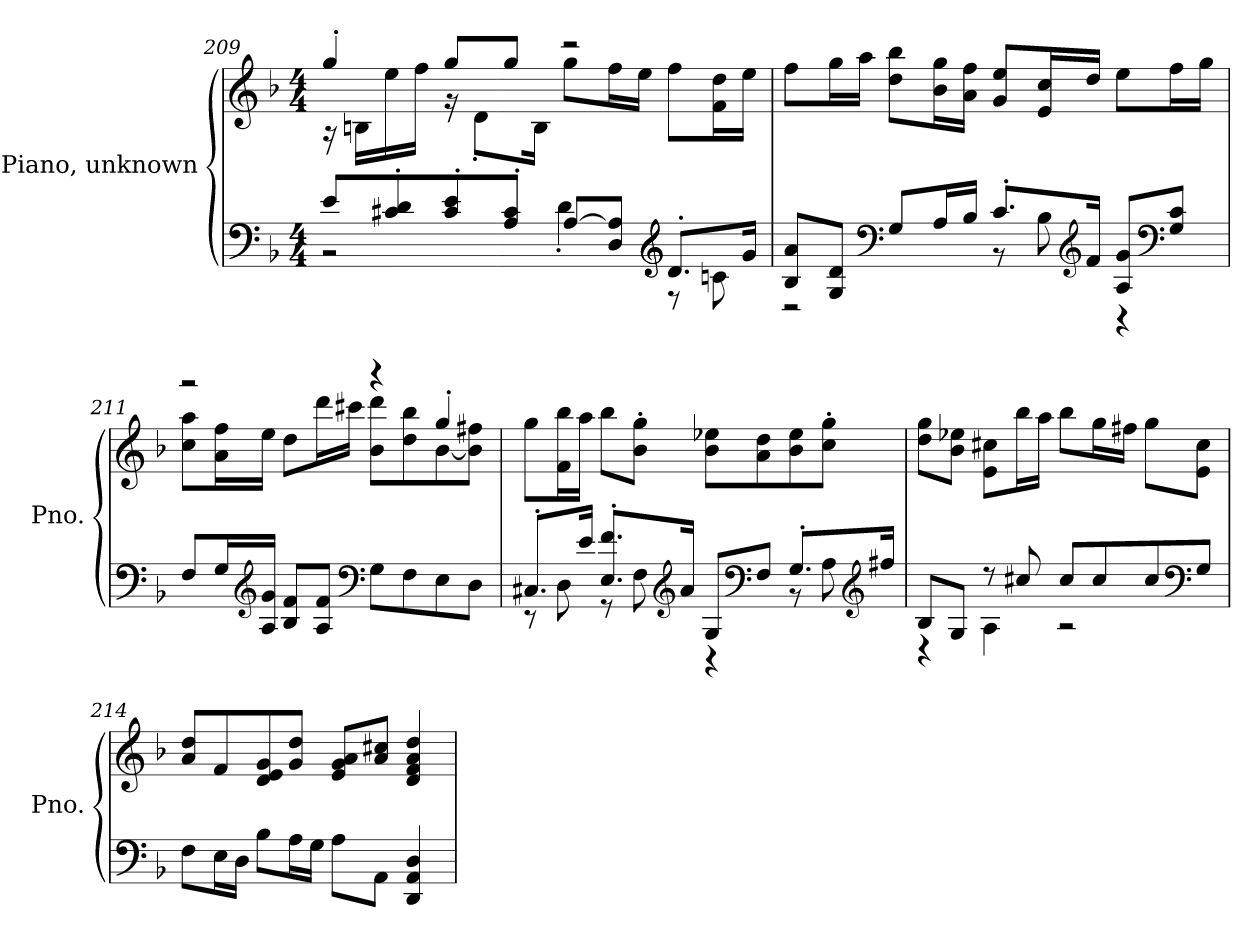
**kern	**kern
*part1	*part1
*staff2	*staff1
*I"Piano, unknown	*
*I'Pno.	*
*clefF4	*clefG2
*k[b-]	*k[b-]
*M4/4	*M4/4
=209	=209
*^	*^
8e/L	2r	4gg'/	16r
.	.	.	16Bn\LL
8c#X/' 8d/'	.	.	16ee\
.	.	.	16ff\JJ
8c#/' 8e/'	.	8gg/L	16r
.	.	.	8d'\L
8A/' 8c#/'J	.	8gg/J	.
.	.	.	16B\Jk
[8A/L	4d'\	2r	8gg\L
8D/ 8A/]J	.	.	16ff\L
.	.	.	16ee\JJ
*clefG2	*	*	*
8.d'/L	8r	.	8ff\L
.	8cn\	.	16f\ 16dd\L
16g/Jk	.	.	16ee\JJ
*	*	*v	*v
!!LO:LB:g=z
=210	=210	=210
8B-/ 8a/L	2r	8ff\L
8G/ 8d/J	.	16gg\L
.	.	16aa\JJ
*clefF4	*	*
8G/L	.	8dd\ 8bb-\L
16A/L	.	16b-\ 16gg\L
16B-/JJ	.	16a\ 16ff\JJ
8.c'/L	8r	8g/ 8ee/L
.	8B-\	16e/ 16cc/L
*clefG2	*	*
16f/Jk	.	16dd/JJ
8A/ 8g/L	4r	8ee\L
*clefF4	*	*
8G/ 8c/J	.	16ff\L
.	.	16gg\JJ
*v	*v	*
=211	=211
*	*^
8F/L	2r	8cc\ 8aa\L
16G/L	.	16a\ 16ff\L
*clefG2	*	*
16A/ 16g/JJ	.	16ee\JJ
8B-/ 8f/L	.	8dd\L
8A/ 8f/J	.	16ddd\L
.	.	16ccc#X\JJ
*clefF4	*	*
8G\L	4r	8b-\ 8ddd\L
8F\	.	8dd\ 8bb-\
8E\	4gg'/	[8b-\
8D\J	.	8b-\] 8ff#X\J
*	*v	*v
!!LO:LB:g=z
=212	=212
*^	*
8.C#X'/L	8r	8gg\L
.	8D\	16f\ 16bb-\L
16e/Jk	.	16aa\JJ
8.E/' 8.f/'L	8r	8bb-\L
.	8F\	8b-\' 8gg\'J
*clefG2	*	*
16a/Jk	.	.
8G/L	4r	8b-\ 8ee-X\L
*clefF4	*	*
8F/J	.	8a\ 8dd\
8.G'/L	8r	8b-\ 8ee-\
.	8A\	8cc\' 8gg\'J
*clefG2	*	*
16ff#X/Jk	.	.
=213	=213	=213
8B-/L	4r	8dd\ 8gg\L
8G/J	.	8b-\ 8ee-X\J
8r	4A\	8e\ 8cc#X\L
8cc#X/	.	16bb-\L
.	.	16aa\JJ
8cc#/L	2r	8bb-\L
8cc#/	.	16gg\L
.	.	16ff#X\JJ
8cc#/	.	8gg\L
*clefF4	*	*
8G/J	.	8e\ 8cc#\J
*v	*v	*
!!LO:LB:g=z
=214	=214
8F\L	8a/ 8dd/L
16E\L	8f/
16D\JJ	.
8B-\L	8d/ 8e/ 8g/
16A\L	8g/ 8dd/J
16G\JJ	.
8A\L	8e/ 8g/ 8a/L
8AA\J	8a/ 8cc#X/J
4DD/ 4AA/ 4D/	4d/ 4f/ 4a/ 4dd/
=	=
*-	*-
